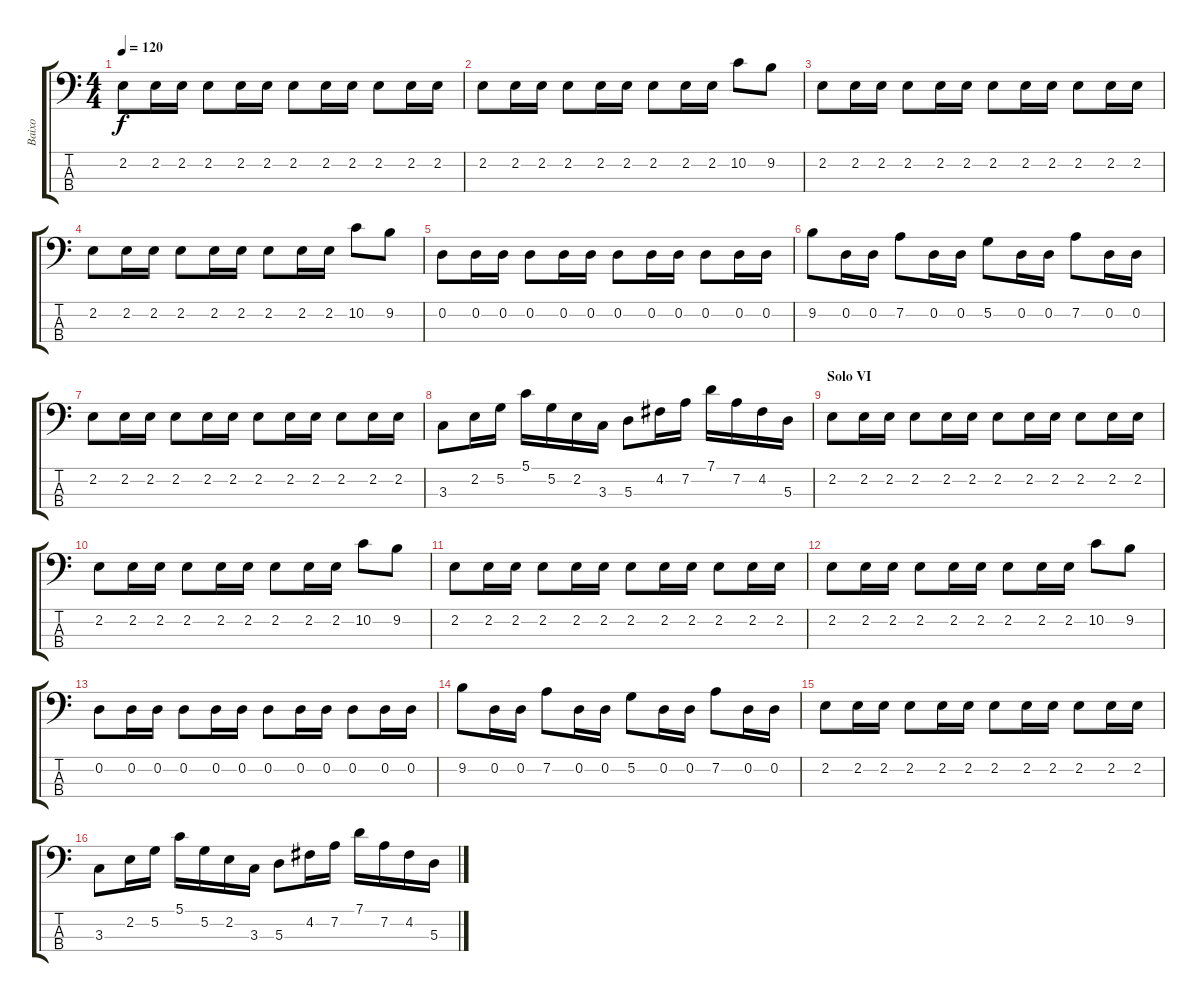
\track ("Baixo" "Baixo") {instrument electricbassfinger}
\staff {score tabs}
\tuning (G2 D2 A1 E1) {hide}
\ts (4 4)
\tempo 120
\clef f4
\ks c
2.2.8{dy f} 2.2.16 2.2.16 2.2.8 2.2.16 2.2.16 2.2.8 2.2.16 2.2.16 2.2.8 2.2.16 2.2.16 |
2.2.8 2.2.16 2.2.16 2.2.8 2.2.16 2.2.16 2.2.8 2.2.16 2.2.16 10.2.8 9.2.8 |
2.2.8 2.2.16 2.2.16 2.2.8 2.2.16 2.2.16 2.2.8 2.2.16 2.2.16 2.2.8 2.2.16 2.2.16 |
2.2.8 2.2.16 2.2.16 2.2.8 2.2.16 2.2.16 2.2.8 2.2.16 2.2.16 10.2.8 9.2.8 |
0.2.8 0.2.16 0.2.16 0.2.8 0.2.16 0.2.16 0.2.8 0.2.16 0.2.16 0.2.8 0.2.16 0.2.16 |
9.2.8 0.2.16 0.2.16 7.2.8 0.2.16 0.2.16 5.2.8 0.2.16 0.2.16 7.2.8 0.2.16 0.2.16 |
2.2.8 2.2.16 2.2.16 2.2.8 2.2.16 2.2.16 2.2.8 2.2.16 2.2.16 2.2.8 2.2.16 2.2.16 |
3.3.8 2.2.16 5.2.16 5.1.16 5.2.16 2.2.16 3.3.16 5.3.8 4.2.16 7.2.16 7.1.16 7.2.16 4.2.16 5.3.16 |
\section ("" "Solo VI")
2.2.8 2.2.16 2.2.16 2.2.8 2.2.16 2.2.16 2.2.8 2.2.16 2.2.16 2.2.8 2.2.16 2.2.16 |
2.2.8 2.2.16 2.2.16 2.2.8 2.2.16 2.2.16 2.2.8 2.2.16 2.2.16 10.2.8 9.2.8 |
2.2.8 2.2.16 2.2.16 2.2.8 2.2.16 2.2.16 2.2.8 2.2.16 2.2.16 2.2.8 2.2.16 2.2.16 |
2.2.8 2.2.16 2.2.16 2.2.8 2.2.16 2.2.16 2.2.8 2.2.16 2.2.16 10.2.8 9.2.8 |
0.2.8 0.2.16 0.2.16 0.2.8 0.2.16 0.2.16 0.2.8 0.2.16 0.2.16 0.2.8 0.2.16 0.2.16 |
9.2.8 0.2.16 0.2.16 7.2.8 0.2.16 0.2.16 5.2.8 0.2.16 0.2.16 7.2.8 0.2.16 0.2.16 |
2.2.8 2.2.16 2.2.16 2.2.8 2.2.16 2.2.16 2.2.8 2.2.16 2.2.16 2.2.8 2.2.16 2.2.16 |
3.3.8 2.2.16 5.2.16 5.1.16 5.2.16 2.2.16 3.3.16 5.3.8 4.2.16 7.2.16 7.1.16 7.2.16 4.2.16 5.3.16
